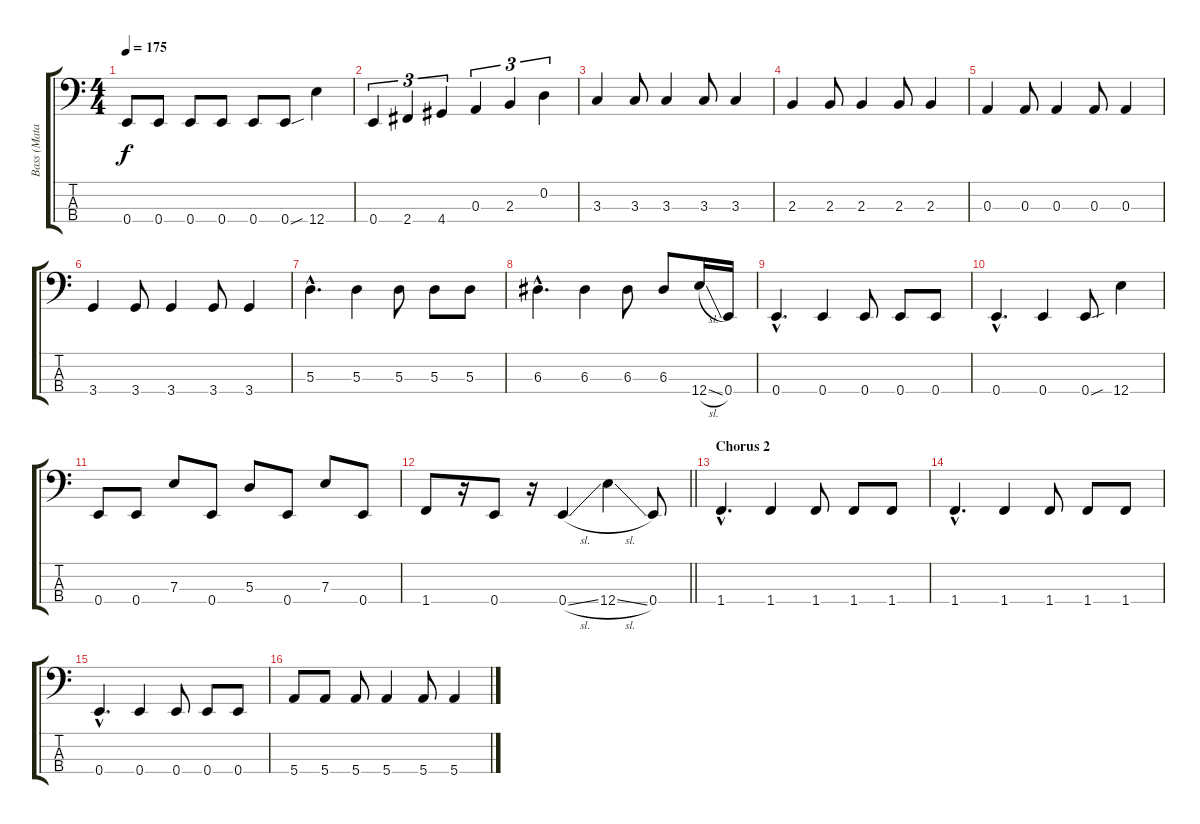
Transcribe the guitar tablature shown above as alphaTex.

\track ("Bass (Matatabi)" "Bass (Mata") {instrument electricbasspick}
\staff {score tabs}
\tuning (G2 D2 A1 E1) {hide}
\ts (4 4)
\tempo 175
\clef f4
\ks c
0.4.8{dy f} 0.4.8 0.4.8 0.4.8 0.4.8 0.4{sou}.8 12.4.4 |
0.4.4{tu (3 2)} 2.4.4{tu (3 2)} 4.4.4{tu (3 2)} 0.3.4{tu (3 2)} 2.3.4{tu (3 2)} 0.2.4{tu (3 2)} |
3.3.4 3.3.8 3.3.4 3.3.8 3.3.4 |
2.3.4 2.3.8 2.3.4 2.3.8 2.3.4 |
0.3.4 0.3.8 0.3.4 0.3.8 0.3.4 |
3.4.4 3.4.8 3.4.4 3.4.8 3.4.4 |
5.3{hac}.4{d} 5.3.4 5.3.8 5.3.8 5.3.8 |
6.3{hac}.4{d} 6.3.4 6.3.8 6.3.8 12.4{sl}.16 0.4.16 |
0.4{hac}.4{d} 0.4.4 0.4.8 0.4.8 0.4.8 |
0.4{hac}.4{d} 0.4.4 0.4{sou}.8 12.4.4 |
0.4.8 0.4.8 7.3.8 0.4.8 5.3.8 0.4.8 7.3.8 0.4.8 |
\barLineRight lightlight
1.4.8 r.16 0.4.8 r.16 0.4{sl}.4 12.4{sl}.4 0.4.8 |
\section ("" "Chorus 2")
1.4{hac}.4{d} 1.4.4 1.4.8 1.4.8 1.4.8 |
1.4{hac}.4{d} 1.4.4 1.4.8 1.4.8 1.4.8 |
0.4{hac}.4{d} 0.4.4 0.4.8 0.4.8 0.4.8 |
5.4.8 5.4.8 5.4.8 5.4.4 5.4.8 5.4.4
